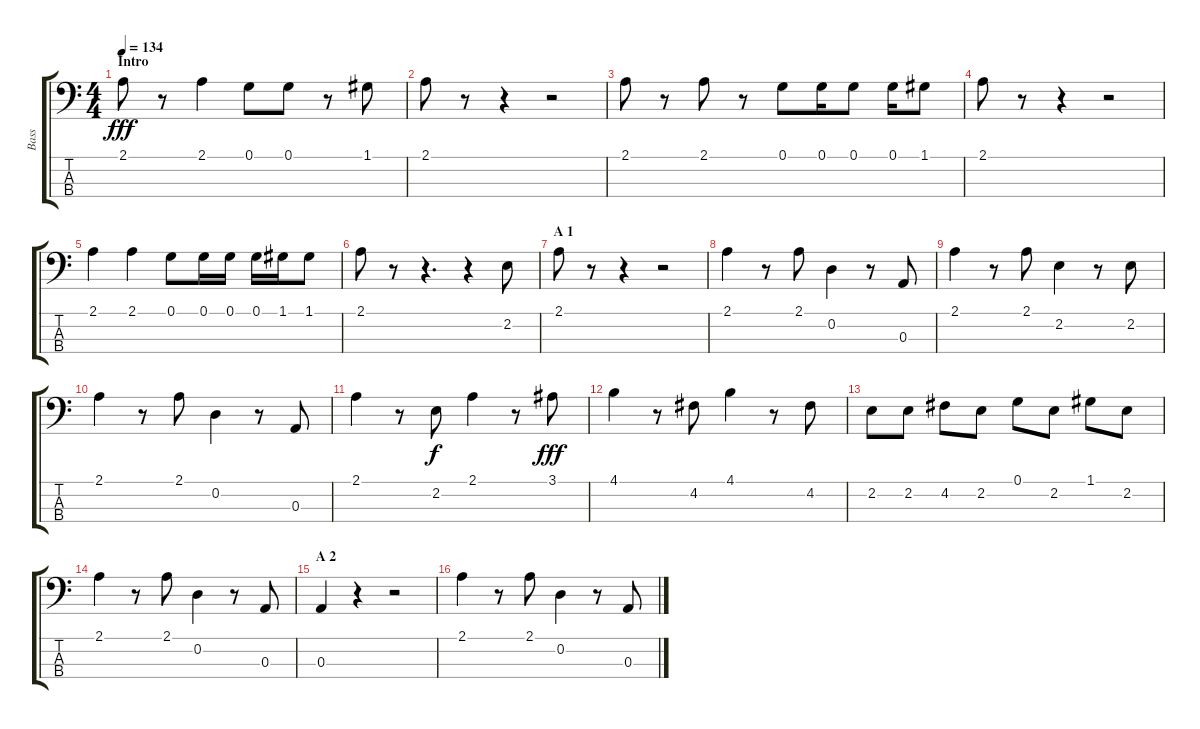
\track ("Bass" "Bass") {instrument electricguitarmuted}
\staff {score tabs}
\tuning (G2 D2 A1 E1) {hide}
\ts (4 4)
\section ("" "Intro")
\tempo 134
\clef f4
\ks c
2.1.8{dy fff instrument electricguitarmuted} r.8 2.1.4 0.1.8 0.1.8 r.8 1.1.8 |
2.1.8 r.8 r.4 r.2 |
2.1.8 r.8 2.1.8 r.8 0.1.8 0.1.16 0.1.8 0.1.16 1.1.8 |
2.1.8 r.8 r.4 r.2 |
2.1.4 2.1.4 0.1.8 0.1.16 0.1.16 0.1.16 1.1.16 1.1.8 |
2.1.8 r.8 r.4{d} r.4 2.2.8 |
\section ("" "A 1")
2.1.8 r.8 r.4 r.2 |
2.1.4 r.8 2.1.8 0.2.4 r.8 0.3.8 |
2.1.4 r.8 2.1.8 2.2.4 r.8 2.2.8 |
2.1.4 r.8 2.1.8 0.2.4 r.8 0.3.8 |
2.1.4 r.8 2.2.8{dy f} 2.1.4 r.8 3.1.8{dy fff} |
4.1.4 r.8 4.2.8 4.1.4 r.8 4.2.8 |
2.2.8 2.2.8 4.2.8 2.2.8 0.1.8 2.2.8 1.1.8 2.2.8 |
2.1.4 r.8 2.1.8 0.2.4 r.8 0.3.8 |
\section ("" "A 2")
0.3.4 r.4 r.2 |
2.1.4 r.8 2.1.8 0.2.4 r.8 0.3.8
